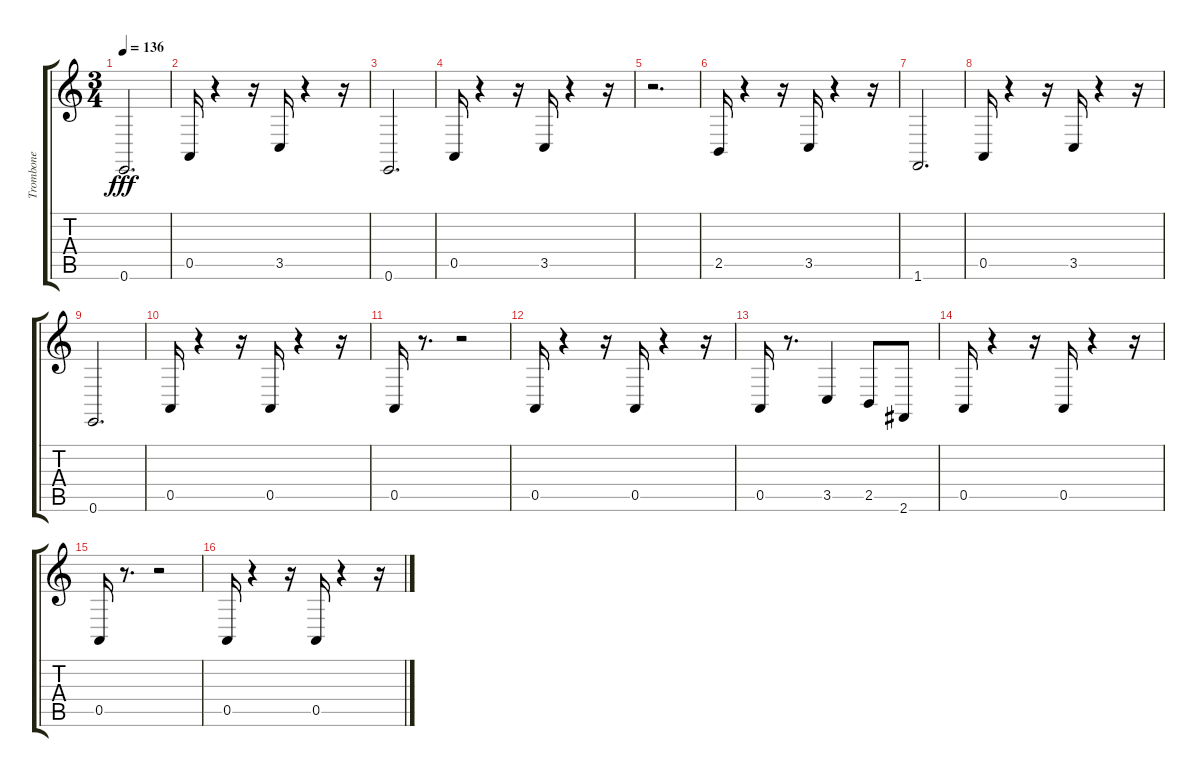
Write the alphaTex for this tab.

\track ("Trombone" "Trombone") {instrument trombone}
\staff {score tabs}
\tuning (E4 B3 G3 D3 A2 E2) {hide}
\ts (3 4)
\tempo 136
\clef g2
\ks c
0.6.2{d dy fff} |
0.5.16 r.4 r.16 3.5.16 r.4 r.16 |
0.6.2{d} |
0.5.16 r.4 r.16 3.5.16 r.4 r.16 |
r.2{d} |
2.5.16 r.4 r.16 3.5.16 r.4 r.16 |
1.6.2{d} |
0.5.16 r.4 r.16 3.5.16 r.4 r.16 |
0.6.2{d} |
0.5.16 r.4 r.16 0.5.16 r.4 r.16 |
0.5.16 r.8{d} r.2 |
0.5.16 r.4 r.16 0.5.16 r.4 r.16 |
0.5.16 r.8{d} 3.5.4 2.5.8 2.6.8 |
0.5.16 r.4 r.16 0.5.16 r.4 r.16 |
0.5.16 r.8{d} r.2 |
0.5.16 r.4 r.16 0.5.16 r.4 r.16
